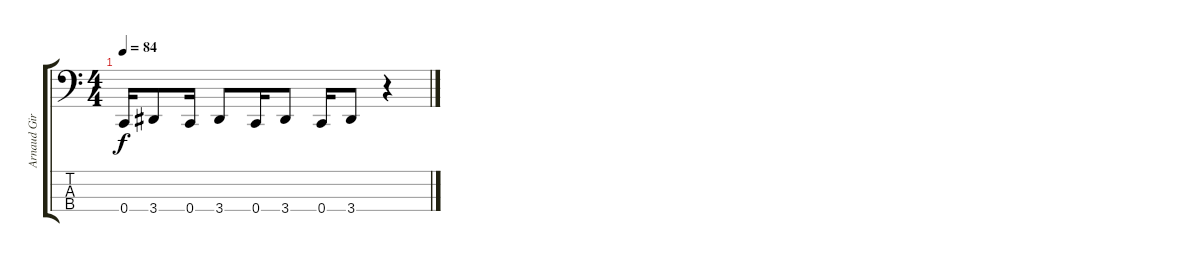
\track ("Arnaud Giroux" "Arnaud Gir") {instrument electricbassfinger}
\staff {score tabs}
\tuning (F2 C2 G1 C1) {hide}
\ts (4 4)
\tempo 84
\clef f4
\ks c
0.4.16{dy f} 3.4.8 0.4.16 3.4.8 0.4.16 3.4.8 0.4.16 3.4.8 r.4
